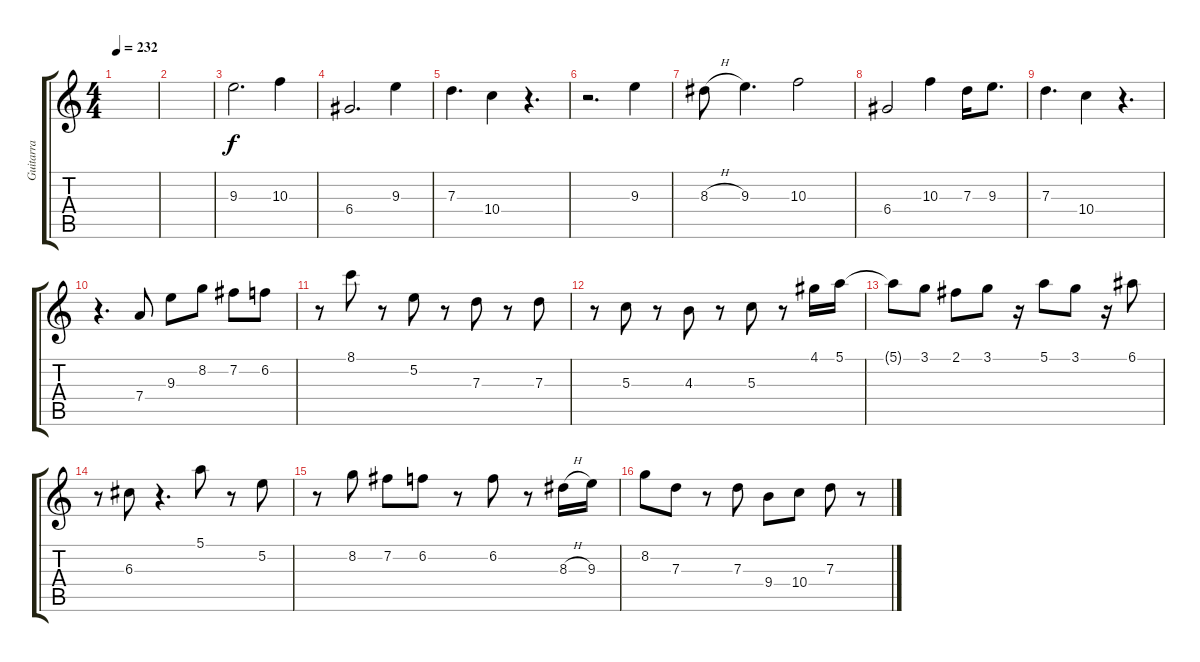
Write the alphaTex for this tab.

\track ("Guitarra" "Guitarra") {instrument electricguitarjazz}
\staff {score tabs}
\tuning (E4 B3 G3 D3 A2 E2) {hide}
\ts (4 4)
\tempo 232
\clef g2
\ks c
|
|
9.3.2{d} 10.3.4 |
6.4.2{d} 9.3.4 |
7.3.4{d} 10.4.4 r.4{d} |
r.2{d} 9.3.4 |
8.3{h}.8 9.3.4{d} 10.3.2 |
6.4.2 10.3.4 7.3.16 9.3.8{d} |
7.3.4{d} 10.4.4 r.4{d} |
r.4{d} 7.4.8 9.3.8 8.2.8 7.2.8 6.2.8 |
r.8 8.1.8 r.8 5.2.8 r.8 7.3.8 r.8 7.3.8 |
r.8 5.3.8 r.8 4.3.8 r.8 5.3.8 r.8 4.1.16 5.1.16 |
5.1{t}.8 3.1.8 2.1.8 3.1.8 r.16 5.1.8 3.1.8 r.16 6.1.8 |
r.8 6.3.8 r.4{d} 5.1.8 r.8 5.2.8 |
r.8 8.2.8 7.2.8 6.2.8 r.8 6.2.8 r.8 8.3{h}.16 9.3.16 |
8.2.8 7.3.8 r.8 7.3.8 9.4.8 10.4.8 7.3.8 r.8
